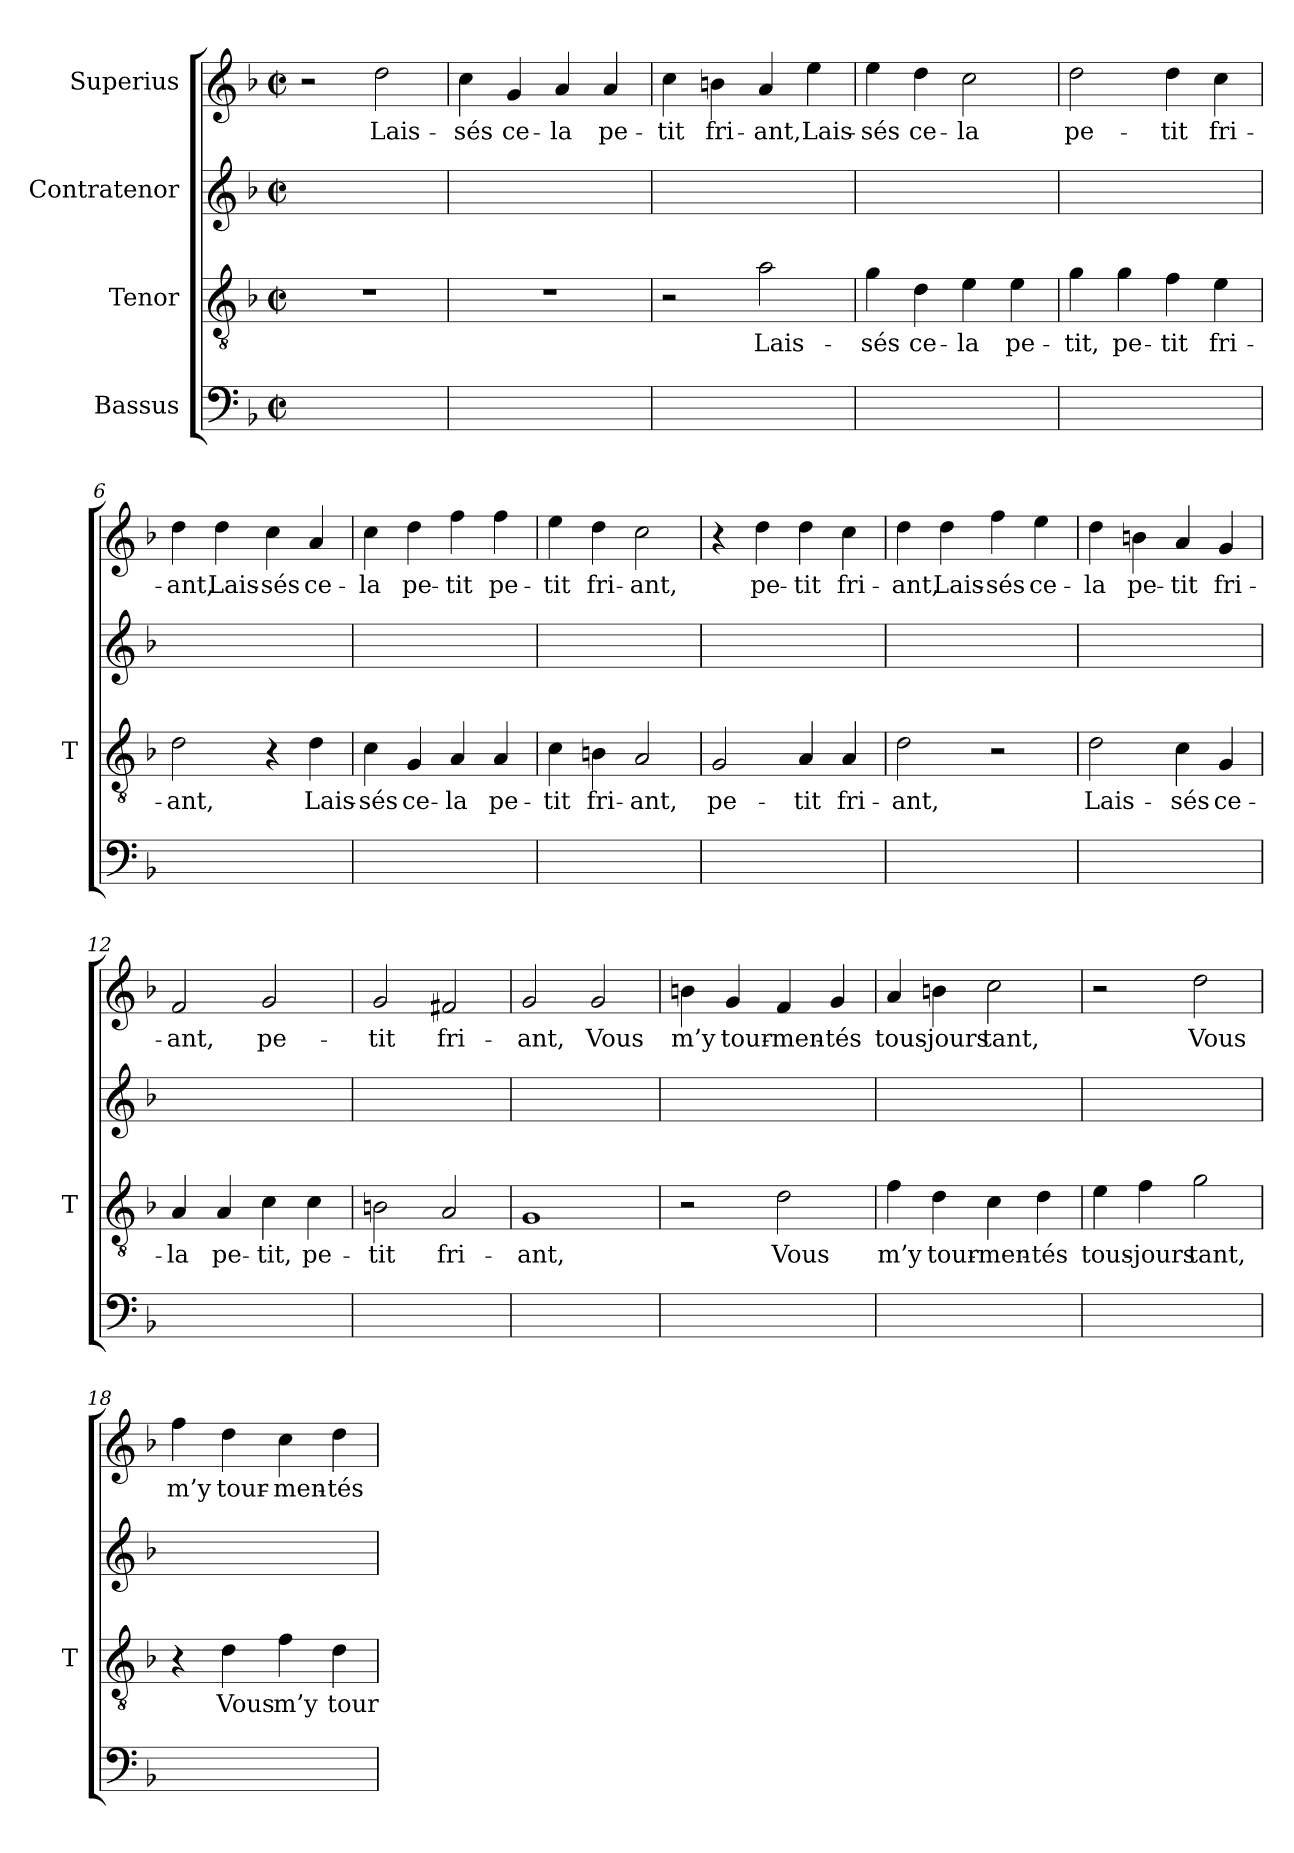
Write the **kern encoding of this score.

**kern	**kern	**text	**kern	**kern	**text
*part4	*part3	*part3	*part2	*part1	*part1
*staff4	*staff3	*staff3	*staff2	*staff1	*staff1
*I"Bassus	*I"Tenor	*	*I"Contratenor	*I"Superius	*
*	*I'T	*	*	*	*
*clefF4	*clefGv2	*	*clefG2	*clefG2	*
*k[b-]	*k[b-]	*	*k[b-]	*k[b-]	*
*F:	*F:	*	*F:	*F:	*
*M2/2	*M2/2	*	*M2/2	*M2/2	*
*met(c|)	*met(c|)	*	*met(c|)	*met(c|)	*
=1	=1	=1	=1	=1	=1
1ryy	1r	.	1ryy	2r	.
.	.	.	.	2dd	Lais-
=2	=2	=2	=2	=2	=2
1ryy	1r	.	1ryy	4cc	-sés
.	.	.	.	4g	ce-
.	.	.	.	4a	-la
.	.	.	.	4a	pe-
=3	=3	=3	=3	=3	=3
1ryy	2r	.	1ryy	4cc	-tit
.	.	.	.	4b	fri-
.	2a	Lais-	.	4a	-ant,
.	.	.	.	4ee	Lais-
=4	=4	=4	=4	=4	=4
1ryy	4g	-sés	1ryy	4ee	-sés
.	4d	ce-	.	4dd	ce-
.	4e	-la	.	2cc	-la
.	4e	pe-	.	.	.
=5	=5	=5	=5	=5	=5
1ryy	4g	-tit,	1ryy	2dd	pe-
.	4g	pe-	.	.	.
.	4f	-tit	.	4dd	-tit
.	4e	fri-	.	4cc	fri-
=6	=6	=6	=6	=6	=6
1ryy	2d	-ant,	1ryy	4dd	-ant,
.	.	.	.	4dd	Lais-
.	4r	.	.	4cc	-sés
.	4d	Lais-	.	4a	ce-
=7	=7	=7	=7	=7	=7
1ryy	4c	-sés	1ryy	4cc	-la
.	4G	ce-	.	4dd	pe-
.	4A	-la	.	4ff	-tit
.	4A	pe-	.	4ff	pe-
=8	=8	=8	=8	=8	=8
1ryy	4c	-tit	1ryy	4ee	-tit
.	4B	fri-	.	4dd	fri-
.	2A	-ant,	.	2cc	-ant,
=9	=9	=9	=9	=9	=9
1ryy	2G	pe-	1ryy	4r	.
.	.	.	.	4dd	pe-
.	4A	-tit	.	4dd	-tit
.	4A	fri-	.	4cc	fri-
=10	=10	=10	=10	=10	=10
1ryy	2d	-ant,	1ryy	4dd	-ant,
.	.	.	.	4dd	Lais-
.	2r	.	.	4ff	-sés
.	.	.	.	4ee	ce-
=11	=11	=11	=11	=11	=11
1ryy	2d	Lais-	1ryy	4dd	-la
.	.	.	.	4b	pe-
.	4c	-sés	.	4a	-tit
.	4G	ce-	.	4g	fri-
=12	=12	=12	=12	=12	=12
1ryy	4A	-la	1ryy	2f	-ant,
.	4A	pe-	.	.	.
.	4c	-tit,	.	2g	pe-
.	4c	pe-	.	.	.
=13	=13	=13	=13	=13	=13
1ryy	2B	-tit	1ryy	2g	-tit
.	2A	fri-	.	2f#X	fri-
=14	=14	=14	=14	=14	=14
1ryy	1G	-ant,	1ryy	2g	-ant,
.	.	.	.	2g	-Vous
=15	=15	=15	=15	=15	=15
1ryy	2r	.	1ryy	4b	-m’y
.	.	.	.	4g	tour-
.	2d	-Vous	.	4f	men-
.	.	.	.	4g	-tés
=16	=16	=16	=16	=16	=16
1ryy	4f	-m’y	1ryy	4a	tous-
.	4d	tour-	.	4b	-jours
.	4c	men-	.	2cc	-tant,
.	4d	-tés	.	.	.
=17	=17	=17	=17	=17	=17
1ryy	4e	tous-	1ryy	2r	.
.	4f	-jours	.	.	.
.	2g	-tant,	.	2dd	-Vous
=18	=18	=18	=18	=18	=18
1ryy	4r	.	1ryy	4ff	-m’y
.	4d	-Vous	.	4dd	tour-
.	4f	-m’y	.	4cc	men-
.	4d	tour-	.	4dd	-tés
=	=	=	=	=	=
*-	*-	*-	*-	*-	*-
